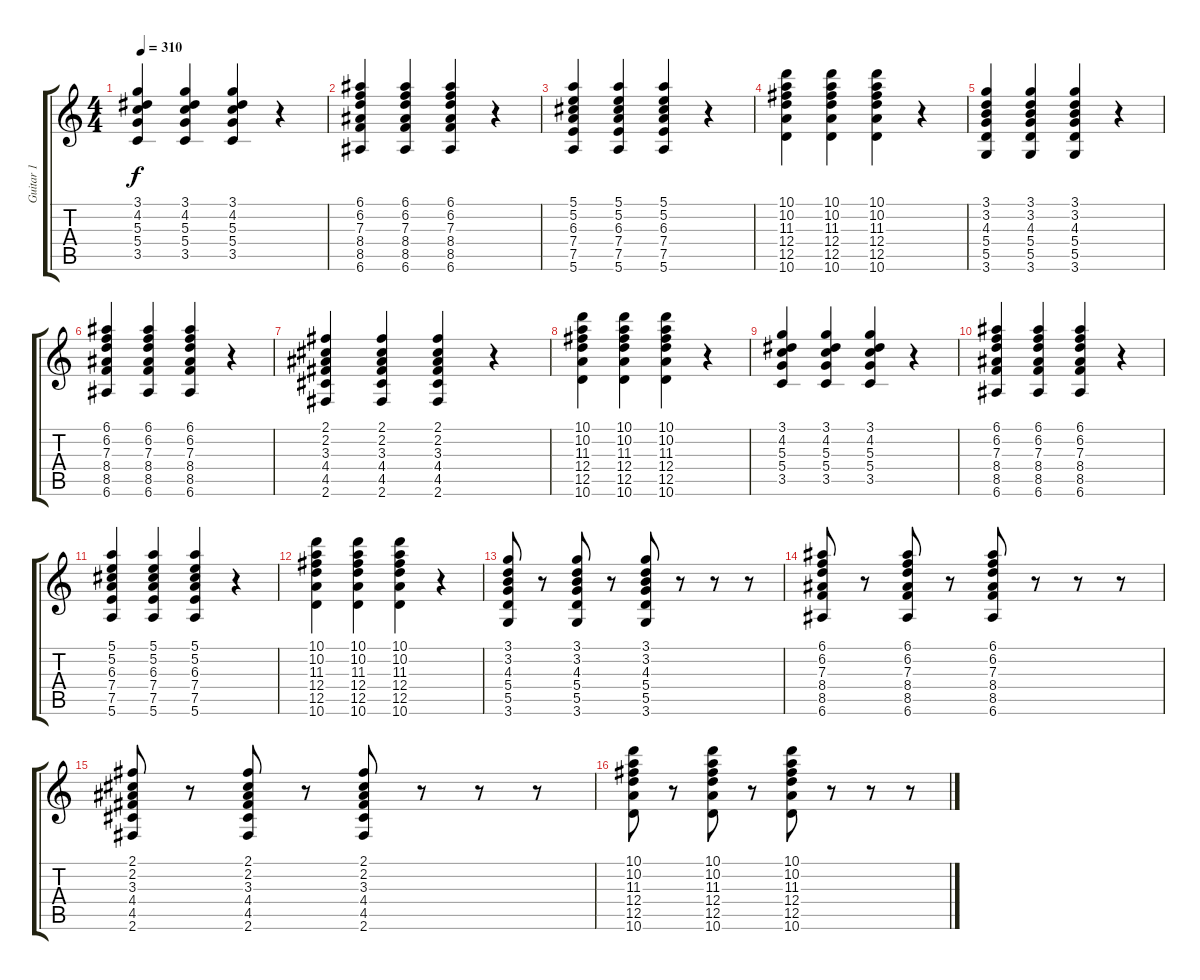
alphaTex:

\track ("Guitar 1" "Guitar 1") {instrument electricguitarjazz}
\staff {score tabs}
\tuning (E4 B3 G3 D3 A2 E2) {hide}
\ts (4 4)
\tempo 310
\clef g2
\ks c
(3.1 4.2 5.3 5.4 3.5).4{dy f} (3.1 4.2 5.3 5.4 3.5).4 (3.1 4.2 5.3 5.4 3.5).4 r.4 |
(6.1 6.2 7.3 8.4 8.5 6.6).4 (6.1 6.2 7.3 8.4 8.5 6.6).4 (6.1 6.2 7.3 8.4 8.5 6.6).4 r.4 |
(5.1 5.2 6.3 7.4 7.5 5.6).4 (5.1 5.2 6.3 7.4 7.5 5.6).4 (5.1 5.2 6.3 7.4 7.5 5.6).4 r.4 |
(10.1 10.2 11.3 12.4 12.5 10.6).4 (10.1 10.2 11.3 12.4 12.5 10.6).4 (10.1 10.2 11.3 12.4 12.5 10.6).4 r.4 |
(3.1 3.2 4.3 5.4 5.5 3.6).4 (3.1 3.2 4.3 5.4 5.5 3.6).4 (3.1 3.2 4.3 5.4 5.5 3.6).4 r.4 |
(6.1 6.2 7.3 8.4 8.5 6.6).4 (6.1 6.2 7.3 8.4 8.5 6.6).4 (6.1 6.2 7.3 8.4 8.5 6.6).4 r.4 |
(2.1 2.2 3.3 4.4 4.5 2.6).4 (2.1 2.2 3.3 4.4 4.5 2.6).4 (2.1 2.2 3.3 4.4 4.5 2.6).4 r.4 |
(10.1 10.2 11.3 12.4 12.5 10.6).4 (10.1 10.2 11.3 12.4 12.5 10.6).4 (10.1 10.2 11.3 12.4 12.5 10.6).4 r.4 |
(3.1 4.2 5.3 5.4 3.5).4 (3.1 4.2 5.3 5.4 3.5).4 (3.1 4.2 5.3 5.4 3.5).4 r.4 |
(6.1 6.2 7.3 8.4 8.5 6.6).4 (6.1 6.2 7.3 8.4 8.5 6.6).4 (6.1 6.2 7.3 8.4 8.5 6.6).4 r.4 |
(5.1 5.2 6.3 7.4 7.5 5.6).4 (5.1 5.2 6.3 7.4 7.5 5.6).4 (5.1 5.2 6.3 7.4 7.5 5.6).4 r.4 |
(10.1 10.2 11.3 12.4 12.5 10.6).4 (10.1 10.2 11.3 12.4 12.5 10.6).4 (10.1 10.2 11.3 12.4 12.5 10.6).4 r.4 |
(3.1 3.2 4.3 5.4 5.5 3.6).8 r.8 (3.1 3.2 4.3 5.4 5.5 3.6).8 r.8 (3.1 3.2 4.3 5.4 5.5 3.6).8 r.8 r.8 r.8 |
(6.1 6.2 7.3 8.4 8.5 6.6).8 r.8 (6.1 6.2 7.3 8.4 8.5 6.6).8 r.8 (6.1 6.2 7.3 8.4 8.5 6.6).8 r.8 r.8 r.8 |
(2.1 2.2 3.3 4.4 4.5 2.6).8 r.8 (2.1 2.2 3.3 4.4 4.5 2.6).8 r.8 (2.1 2.2 3.3 4.4 4.5 2.6).8 r.8 r.8 r.8 |
(10.1 10.2 11.3 12.4 12.5 10.6).8 r.8 (10.1 10.2 11.3 12.4 12.5 10.6).8 r.8 (10.1 10.2 11.3 12.4 12.5 10.6).8 r.8 r.8 r.8
